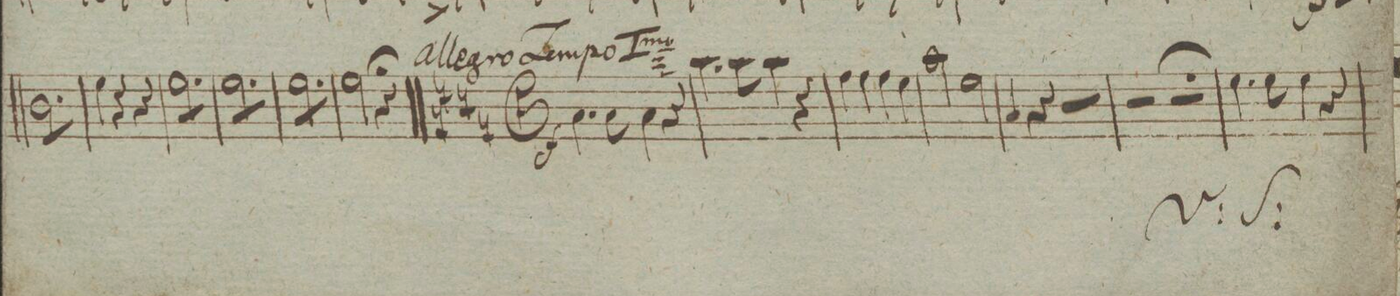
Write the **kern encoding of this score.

**kern	**dynam
*I"Baſso.	*
*clefF4	*
*k[b-e-a-d-]	*
*met(c|)	*
*M3/4	*
8DD-\L	.
8DD-\	.
8DD-\	.
8DD-\	.
8DD-\	.
8DD-\J	.
*Xtremolo	*
=106	=106
4GG\	.
4r	.
4r	.
=107	=107
*tremolo	*
8GG\L	.
8GG\	.
8GG\	.
8GG\	.
8GG\	.
8GG\J	.
=108	=108
8GG\L	.
8GG\	.
8GG\	.
8GG\	.
8GG\	.
8GG\J	.
=109	=109
8GG\L	.
8GG\	.
8GG\	.
8GG\	.
8GG\	.
8GG\J	.
*Xtremolo	*
=110	=110
2GG\	.
4r;	.
=111||	=111||
*k[]	*
*M2/2	*
*met(c|)	*
*mmet(c|)	*
4.CC\	f
8CC\	.
4CC\	.
4r	.
=112	=112
4.C\	.
8C\	.
4C\	.
4r	.
=113	=113
4AA\	.
4AA\	.
4AA\	.
4GG\	.
=114	=114
2C\	.
2GG\	.
=115	=115
4CC/	.
4r	.
2r	.
=116	=116
2r	.
2r;	.
=117	=117
4.GG\	.
8GG\	.
4GG\	.
4r	.
=118	=118
*-	*-
